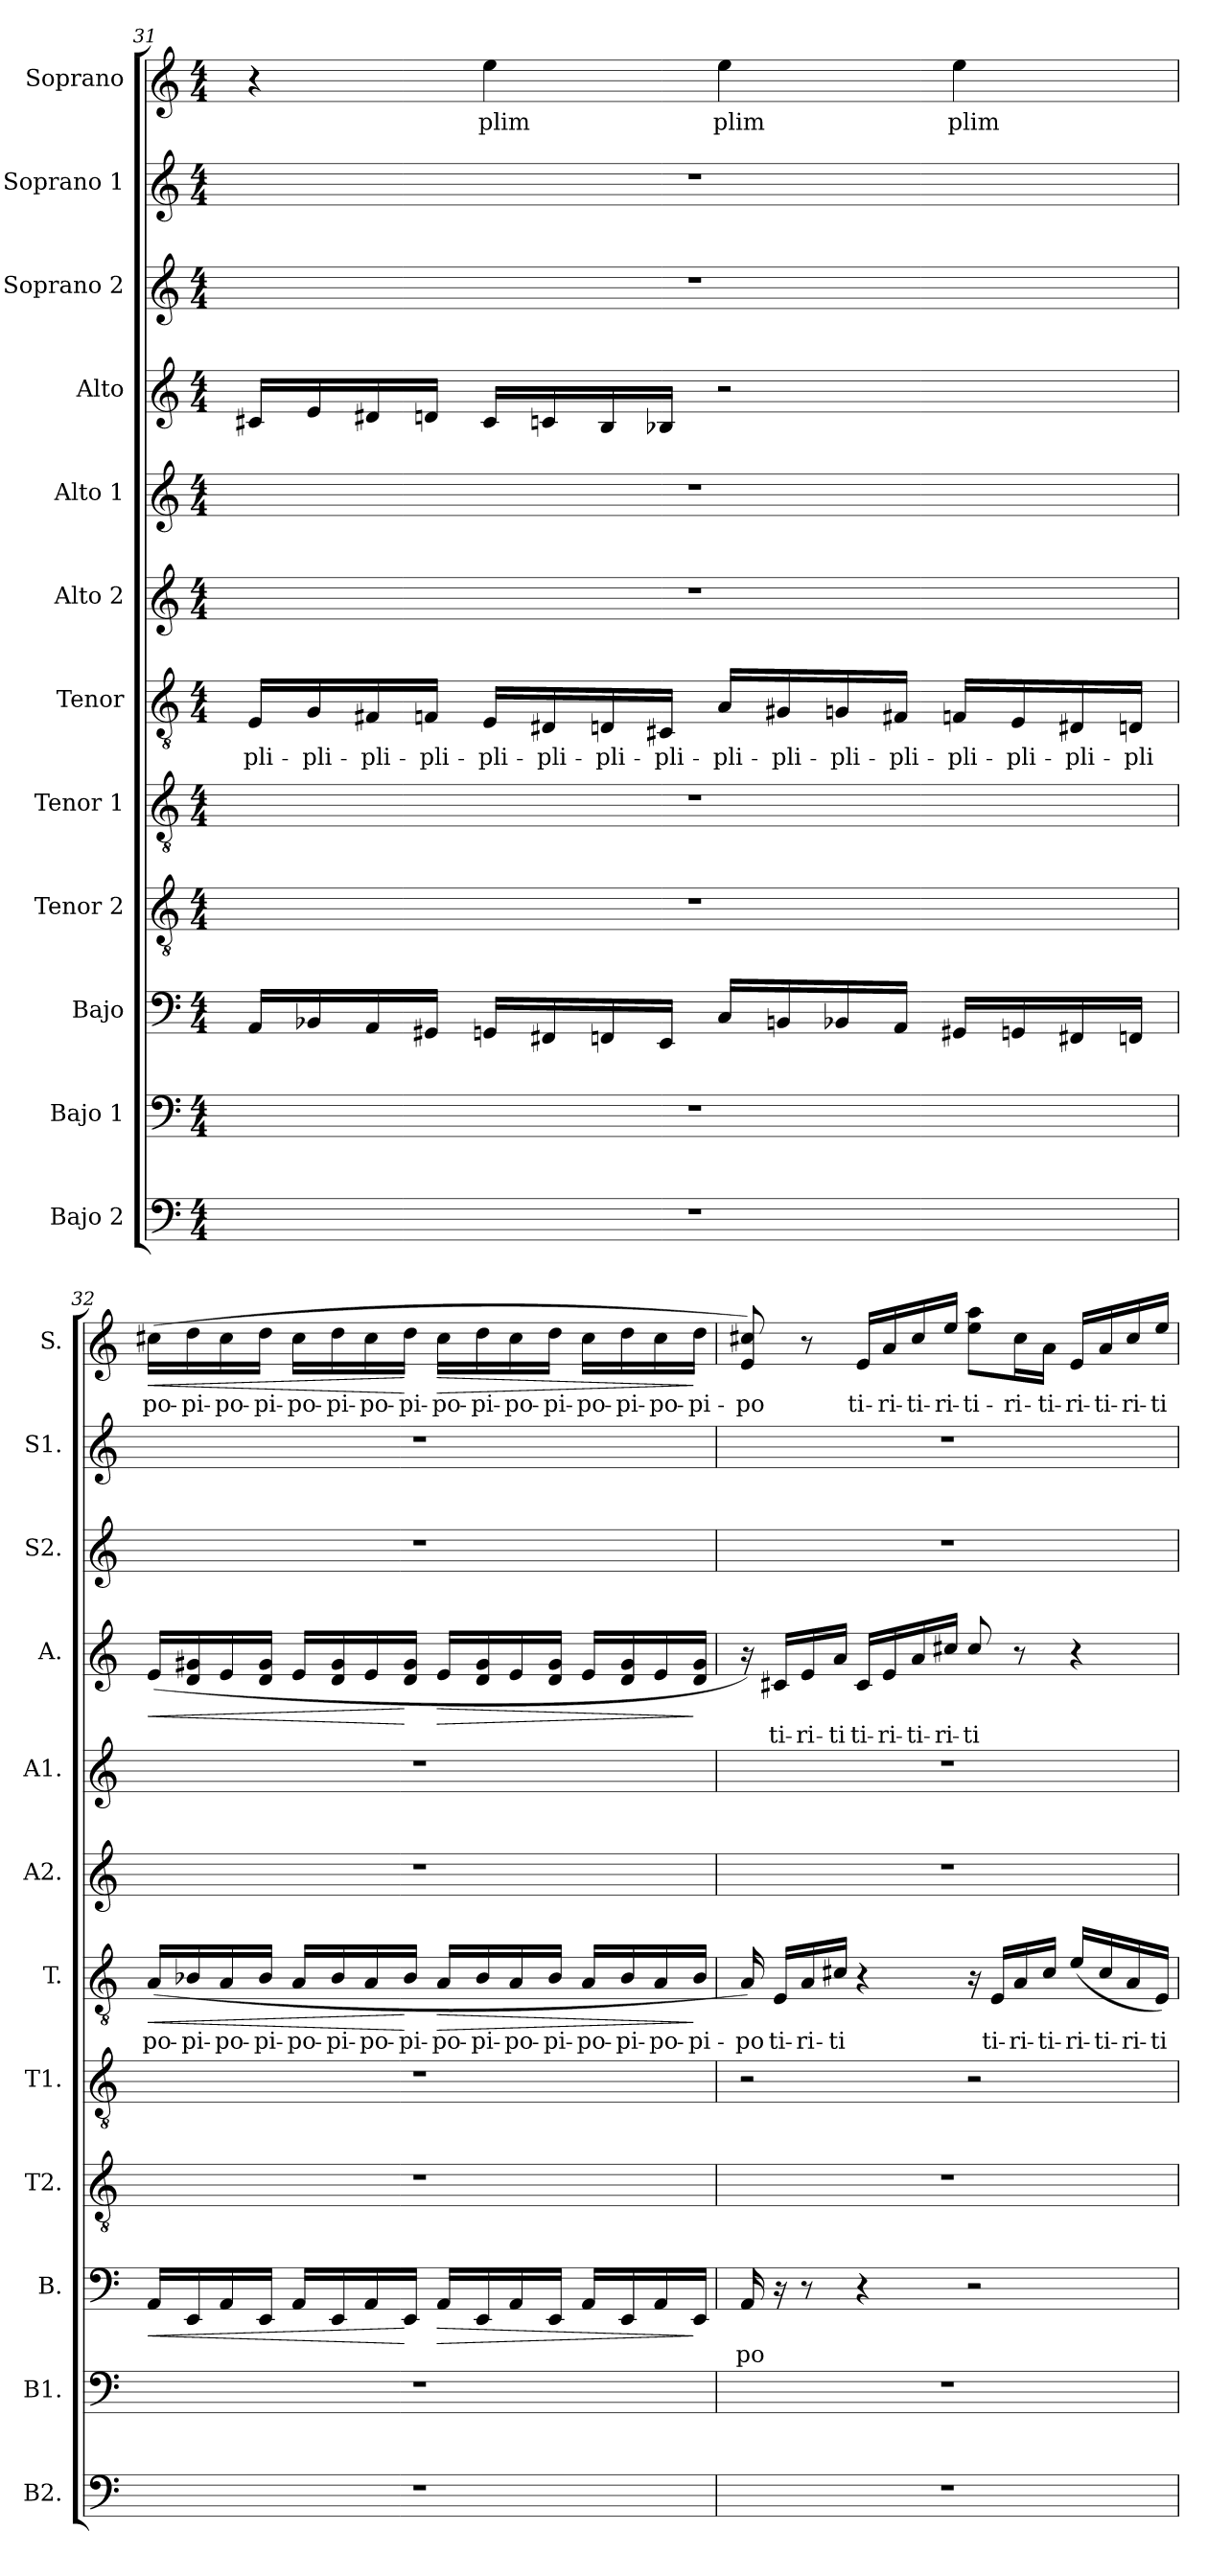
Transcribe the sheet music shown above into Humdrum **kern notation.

**kern	**kern	**kern	**text	**dynam	**kern	**kern	**kern	**text	**dynam	**kern	**kern	**kern	**text	**dynam	**kern	**kern	**kern	**text	**dynam
*part12	*part11	*part10	*part10	*part10	*part9	*part8	*part7	*part7	*part7	*part6	*part5	*part4	*part4	*part4	*part3	*part2	*part1	*part1	*part1
*staff12	*staff11	*staff10	*staff10	*staff10	*staff9	*staff8	*staff7	*staff7	*staff7	*staff6	*staff5	*staff4	*staff4	*staff4	*staff3	*staff2	*staff1	*staff1	*staff1
*I"Bajo 2	*I"Bajo 1	*I"Bajo	*	*	*I"Tenor 2	*I"Tenor 1	*I"Tenor	*	*	*I"Alto 2	*I"Alto 1	*I"Alto	*	*	*I"Soprano 2	*I"Soprano 1	*I"Soprano	*	*
*I'B2.	*I'B1.	*I'B.	*	*	*I'T2.	*I'T1.	*I'T.	*	*	*I'A2.	*I'A1.	*I'A.	*	*	*I'S2.	*I'S1.	*I'S.	*	*
!!LO:PB:g=z
*clefF4	*clefF4	*clefF4	*	*	*clefGv2	*clefGv2	*clefGv2	*	*	*clefG2	*clefG2	*clefG2	*	*	*clefG2	*clefG2	*clefG2	*	*
*k[]	*k[]	*k[]	*	*	*k[]	*k[]	*k[]	*	*	*k[]	*k[]	*k[]	*	*	*k[]	*k[]	*k[]	*	*
*M4/4	*M4/4	*M4/4	*	*	*M4/4	*M4/4	*M4/4	*	*	*M4/4	*M4/4	*M4/4	*	*	*M4/4	*M4/4	*M4/4	*	*
=31	=31	=31	=31	=31	=31	=31	=31	=31	=31	=31	=31	=31	=31	=31	=31	=31	=31	=31	=31
!	!	!	!	!	!	!	!	!LO:LY:b	!	!	!	!	!	!	!	!	!	!	!
1r	1r	16AA/LL	.	.	1r	1r	16E/LL	pli-	.	1r	1r	16c#X/LL	.	.	1r	1r	4r	.	.
!	!	!	!	!	!	!	!	!LO:LY:b	!	!	!	!	!	!	!	!	!	!	!
.	.	16BB-X/	.	.	.	.	16G/	-pli-	.	.	.	16e/	.	.	.	.	.	.	.
!	!	!	!	!	!	!	!	!LO:LY:b	!	!	!	!	!	!	!	!	!	!	!
.	.	16AA/	.	.	.	.	16F#X/	-pli-	.	.	.	16d#X/	.	.	.	.	.	.	.
!	!	!	!	!	!	!	!	!LO:LY:b	!	!	!	!	!	!	!	!	!	!	!
.	.	16GG#X/JJ	.	.	.	.	16Fn/JJ	-pli-	.	.	.	16dn/JJ	.	.	.	.	.	.	.
!	!	!	!	!	!	!	!	!LO:LY:b	!	!	!	!	!	!	!	!	!	!LO:LY:b	!
.	.	16GGn/LL	.	.	.	.	16E/LL	-pli-	.	.	.	16c#/LL	.	.	.	.	4ee\	plim	.
!	!	!	!	!	!	!	!	!LO:LY:b	!	!	!	!	!	!	!	!	!	!	!
.	.	16FF#X/	.	.	.	.	16D#X/	-pli-	.	.	.	16cn/	.	.	.	.	.	.	.
!	!	!	!	!	!	!	!	!LO:LY:b	!	!	!	!	!	!	!	!	!	!	!
.	.	16FFn/	.	.	.	.	16Dn/	-pli-	.	.	.	16B/	.	.	.	.	.	.	.
!	!	!	!	!	!	!	!	!LO:LY:b	!	!	!	!	!	!	!	!	!	!	!
.	.	16EE/JJ	.	.	.	.	16C#X/JJ	-pli-	.	.	.	16B-X/JJ	.	.	.	.	.	.	.
!	!	!	!	!	!	!	!	!LO:LY:b	!	!	!	!	!	!	!	!	!	!LO:LY:b	!
.	.	16C/LL	.	.	.	.	16A/LL	-pli-	.	.	.	2r	.	.	.	.	4ee\	plim	.
!	!	!	!	!	!	!	!	!LO:LY:b	!	!	!	!	!	!	!	!	!	!	!
.	.	16BBn/	.	.	.	.	16G#X/	-pli-	.	.	.	.	.	.	.	.	.	.	.
!	!	!	!	!	!	!	!	!LO:LY:b	!	!	!	!	!	!	!	!	!	!	!
.	.	16BB-X/	.	.	.	.	16Gn/	-pli-	.	.	.	.	.	.	.	.	.	.	.
!	!	!	!	!	!	!	!	!LO:LY:b	!	!	!	!	!	!	!	!	!	!	!
.	.	16AA/JJ	.	.	.	.	16F#X/JJ	-pli-	.	.	.	.	.	.	.	.	.	.	.
!	!	!	!	!	!	!	!	!LO:LY:b	!	!	!	!	!	!	!	!	!	!LO:LY:b	!
.	.	16GG#X/LL	.	.	.	.	16Fn/LL	-pli-	.	.	.	.	.	.	.	.	4ee\	plim	.
!	!	!	!	!	!	!	!	!LO:LY:b	!	!	!	!	!	!	!	!	!	!	!
.	.	16GGn/	.	.	.	.	16E/	-pli-	.	.	.	.	.	.	.	.	.	.	.
!	!	!	!	!	!	!	!	!LO:LY:b	!	!	!	!	!	!	!	!	!	!	!
.	.	16FF#X/	.	.	.	.	16D#X/	-pli-	.	.	.	.	.	.	.	.	.	.	.
!	!	!	!	!	!	!	!	!LO:LY:b	!	!	!	!	!	!	!	!	!	!	!
.	.	16FFn/JJ	.	.	.	.	16Dn/JJ	-pli	.	.	.	.	.	.	.	.	.	.	.
=32	=32	=32	=32	=32	=32	=32	=32	=32	=32	=32	=32	=32	=32	=32	=32	=32	=32	=32	=32
!	!	!	!	!LO:HP:b	!	!	!	!LO:LY:b	!LO:HP:b	!	!	!	!	!LO:HP:b	!	!	!	!LO:LY:b	!LO:HP:b
1r	1r	16AA/LL	.	<	1r	1r	(<16A/LL	po-	<	1r	1r	(>16e/LL	.	<	1r	1r	(>16cc#X\LL	po-	<
!	!	!	!	!	!	!	!	!LO:LY:b	!	!	!	!	!	!	!	!	!	!LO:LY:b	!
.	.	16EE/	.	.	.	.	16B-X/	-pi-	.	.	.	16d/ 16g#X/	.	.	.	.	16dd\	-pi-	.
!	!	!	!	!	!	!	!	!LO:LY:b	!	!	!	!	!	!	!	!	!	!LO:LY:b	!
.	.	16AA/	.	.	.	.	16A/	-po-	.	.	.	16e/	.	.	.	.	16cc#\	-po-	.
!	!	!	!	!	!	!	!	!LO:LY:b	!	!	!	!	!	!	!	!	!	!LO:LY:b	!
.	.	16EE/JJ	.	.	.	.	16B-/JJ	-pi-	.	.	.	16d/ 16g#/JJ	.	.	.	.	16dd\JJ	-pi-	.
!	!	!	!	!	!	!	!	!LO:LY:b	!	!	!	!	!	!	!	!	!	!LO:LY:b	!
.	.	16AA/LL	.	.	.	.	16A/LL	-po-	.	.	.	16e/LL	.	.	.	.	16cc#\LL	-po-	.
!	!	!	!	!	!	!	!	!LO:LY:b	!	!	!	!	!	!	!	!	!	!LO:LY:b	!
.	.	16EE/	.	.	.	.	16B-/	-pi-	.	.	.	16d/ 16g#/	.	.	.	.	16dd\	-pi-	.
!	!	!	!	!	!	!	!	!LO:LY:b	!	!	!	!	!	!	!	!	!	!LO:LY:b	!
.	.	16AA/	.	.	.	.	16A/	-po-	.	.	.	16e/	.	.	.	.	16cc#\	-po-	.
!	!	!	!	!	!	!	!	!LO:LY:b	!	!	!	!	!	!	!	!	!	!LO:LY:b	!
.	.	16EE/JJ	.	[	.	.	16B-/JJ	-pi-	[	.	.	16d/ 16g#/JJ	.	[	.	.	16dd\JJ	-pi-	[
!	!	!	!	!LO:HP:b	!	!	!	!LO:LY:b	!LO:HP:b	!	!	!	!	!LO:HP:b	!	!	!	!LO:LY:b	!LO:HP:b
.	.	16AA/LL	.	>	.	.	16A/LL	-po-	>	.	.	16e/LL	.	>	.	.	16cc#\LL	-po-	>
!	!	!	!	!	!	!	!	!LO:LY:b	!	!	!	!	!	!	!	!	!	!LO:LY:b	!
.	.	16EE/	.	.	.	.	16B-/	-pi-	.	.	.	16d/ 16g#/	.	.	.	.	16dd\	-pi-	.
!	!	!	!	!	!	!	!	!LO:LY:b	!	!	!	!	!	!	!	!	!	!LO:LY:b	!
.	.	16AA/	.	.	.	.	16A/	-po-	.	.	.	16e/	.	.	.	.	16cc#\	-po-	.
!	!	!	!	!	!	!	!	!LO:LY:b	!	!	!	!	!	!	!	!	!	!LO:LY:b	!
.	.	16EE/JJ	.	.	.	.	16B-/JJ	-pi-	.	.	.	16d/ 16g#/JJ	.	.	.	.	16dd\JJ	-pi-	.
!	!	!	!	!	!	!	!	!LO:LY:b	!	!	!	!	!	!	!	!	!	!LO:LY:b	!
.	.	16AA/LL	.	.	.	.	16A/LL	-po-	.	.	.	16e/LL	.	.	.	.	16cc#\LL	-po-	.
!	!	!	!	!	!	!	!	!LO:LY:b	!	!	!	!	!	!	!	!	!	!LO:LY:b	!
.	.	16EE/	.	.	.	.	16B-/	-pi-	.	.	.	16d/ 16g#/	.	.	.	.	16dd\	-pi-	.
!	!	!	!	!	!	!	!	!LO:LY:b	!	!	!	!	!	!	!	!	!	!LO:LY:b	!
.	.	16AA/	.	.	.	.	16A/	-po-	.	.	.	16e/	.	.	.	.	16cc#\	-po-	.
!	!	!	!	!	!	!	!	!LO:LY:b	!	!	!	!	!	!	!	!	!	!LO:LY:b	!
.	.	16EE/JJ	.	]	.	.	16B-/JJ	-pi-	]	.	.	16d/ 16g#/JJ	.	]	.	.	16dd\JJ	-pi-	]
!!LO:LB:g=z
=33	=33	=33	=33	=33	=33	=33	=33	=33	=33	=33	=33	=33	=33	=33	=33	=33	=33	=33	=33
!	!	!	!LO:LY:b	!	!	!	!	!LO:LY:b	!	!	!	!	!	!	!	!	!	!LO:LY:b	!
1r	1r	16AA/	po	.	1r	2r	16A/)	-po	.	1r	1r	16r)	.	.	1r	1r	8e/ 8cc#X/)	-po	.
!	!	!	!	!	!	!	!	!LO:LY:b	!	!	!	!	!LO:LY:b	!	!	!	!	!	!
.	.	16r	.	.	.	.	16E/LL	ti-	.	.	.	16c#X/LL	ti-	.	.	.	.	.	.
!	!	!	!	!	!	!	!	!LO:LY:b	!	!	!	!	!LO:LY:b	!	!	!	!	!	!
.	.	8r	.	.	.	.	16A/	-ri-	.	.	.	16e/	-ri-	.	.	.	8r	.	.
!	!	!	!	!	!	!	!	!LO:LY:b	!	!	!	!	!LO:LY:b	!	!	!	!	!	!
.	.	.	.	.	.	.	16c#X/JJ	-ti	.	.	.	16a/JJ	-ti	.	.	.	.	.	.
!	!	!	!	!	!	!	!	!	!	!	!	!	!LO:LY:b	!	!	!	!	!LO:LY:b	!
.	.	4r	.	.	.	.	4r	.	.	.	.	16c#/LL	ti-	.	.	.	16e/LL	ti-	.
!	!	!	!	!	!	!	!	!	!	!	!	!	!LO:LY:b	!	!	!	!	!LO:LY:b	!
.	.	.	.	.	.	.	.	.	.	.	.	16e/	-ri-	.	.	.	16a/	-ri-	.
!	!	!	!	!	!	!	!	!	!	!	!	!	!LO:LY:b	!	!	!	!	!LO:LY:b	!
.	.	.	.	.	.	.	.	.	.	.	.	16a/	-ti-	.	.	.	16cc#/	-ti-	.
!	!	!	!	!	!	!	!	!	!	!	!	!	!LO:LY:b	!	!	!	!	!LO:LY:b	!
.	.	.	.	.	.	.	.	.	.	.	.	16cc#X/JJ	-ri-	.	.	.	16ee/JJ	-ri-	.
!	!	!	!	!	!	!	!	!	!	!	!	!	!LO:LY:b	!	!	!	!	!LO:LY:b	!
.	.	2r	.	.	.	2r	16r	.	.	.	.	8cc#/	-ti	.	.	.	8ee\ 8aa\L	-ti-	.
!	!	!	!	!	!	!	!	!LO:LY:b	!	!	!	!	!	!	!	!	!	!	!
.	.	.	.	.	.	.	16E/LL	ti-	.	.	.	.	.	.	.	.	.	.	.
!	!	!	!	!	!	!	!	!LO:LY:b	!	!	!	!	!	!	!	!	!	!LO:LY:b	!
.	.	.	.	.	.	.	16A/	-ri-	.	.	.	8r	.	.	.	.	16cc#\L	-ri-	.
!	!	!	!	!	!	!	!	!LO:LY:b	!	!	!	!	!	!	!	!	!	!LO:LY:b	!
.	.	.	.	.	.	.	16c#/JJ	-ti-	.	.	.	.	.	.	.	.	16a\JJ	-ti-	.
!	!	!	!	!	!	!	!	!LO:LY:b	!	!	!	!	!	!	!	!	!	!LO:LY:b	!
.	.	.	.	.	.	.	(<16e/LL	-ri-	.	.	.	4r	.	.	.	.	16e/LL	-ri-	.
!	!	!	!	!	!	!	!	!LO:LY:b	!	!	!	!	!	!	!	!	!	!LO:LY:b	!
.	.	.	.	.	.	.	16c#/	-ti-	.	.	.	.	.	.	.	.	16a/	-ti-	.
!	!	!	!	!	!	!	!	!LO:LY:b	!	!	!	!	!	!	!	!	!	!LO:LY:b	!
.	.	.	.	.	.	.	16A/	-ri-	.	.	.	.	.	.	.	.	16cc#/	-ri-	.
!	!	!	!	!	!	!	!	!LO:LY:b	!	!	!	!	!	!	!	!	!	!LO:LY:b	!
.	.	.	.	.	.	.	16E/JJ)	-ti	.	.	.	.	.	.	.	.	16ee/JJ	-ti	.
=	=	=	=	=	=	=	=	=	=	=	=	=	=	=	=	=	=	=	=
*-	*-	*-	*-	*-	*-	*-	*-	*-	*-	*-	*-	*-	*-	*-	*-	*-	*-	*-	*-
